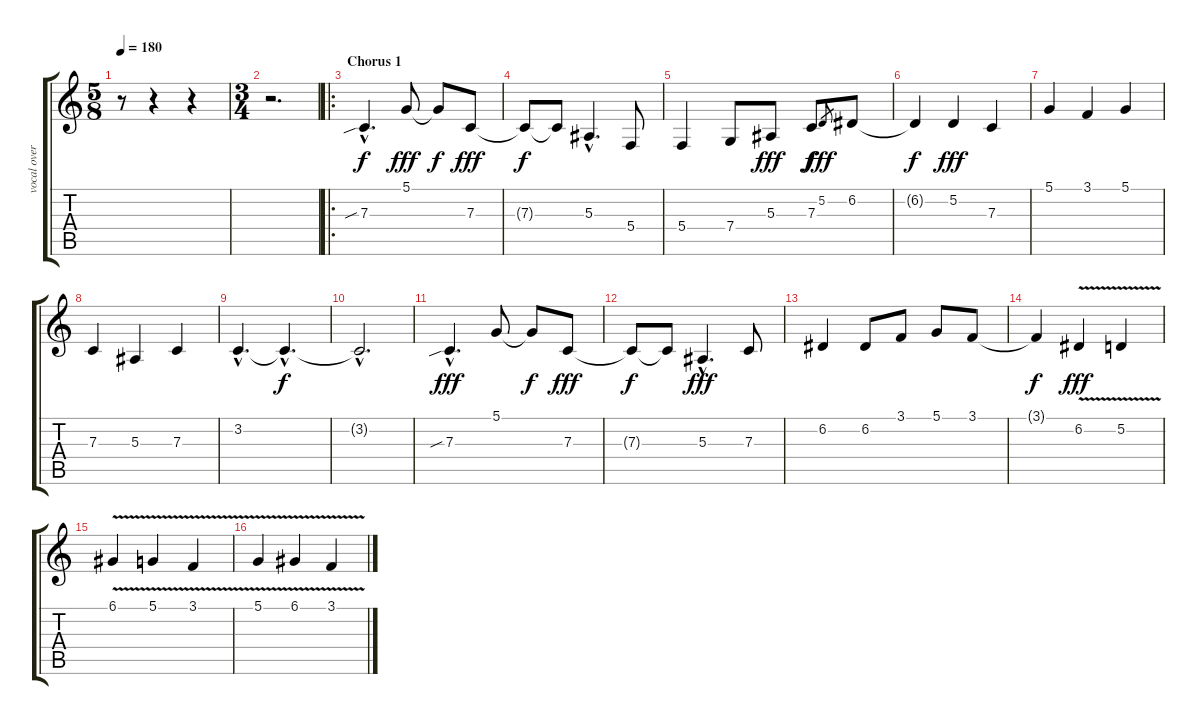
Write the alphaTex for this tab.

\track ("vocal overdub" "vocal over") {instrument pad4choir}
\staff {score tabs}
\tuning (D4 A3 F3 C3 G2 C2) {hide}
\ts (5 8)
\tempo 180
\clef g2
\ks c
r.8{dy f} r.4 r.4 |
\ts (3 4)
r.2{d} |
\ro
\section ("" "Chorus 1")
7.3{sib hac}.4{d} 5.1.8{dy fff} 5.1{t}.8{dy f} 7.3.8{dy fff} |
7.3{t}.8{dy f} 7.3{t}.8 5.3{hac}.4{d} 5.4.8 |
5.4.4 7.4.8 5.3.8{dy fff} 7.3.8{dy f} 5.2.8{gr dy fff} 6.2.8 |
6.2{t}.4{dy f} 5.2.4{dy fff} 7.3.4 |
5.1.4 3.1.4 5.1.4 |
7.3.4 5.3.4 7.3.4 |
3.2{hac}.4{d} 3.2{hac t}.4{d dy f} |
3.2{hac t}.2{d} |
7.3{sib hac}.4{d dy fff} 5.1.8 5.1{t}.8{dy f} 7.3.8{dy fff} |
7.3{t}.8{dy f} 7.3{t}.8 5.3{hac}.4{d dy fff} 7.3.8 |
6.2.4 6.2.8 3.1.8 5.1.8 3.1.8 |
3.1{t}.4{dy f} 6.2{v}.4{dy fff} 5.2{v}.4 |
6.1{v}.4 5.1{v}.4 3.1{v}.4 |
5.1{v}.4 6.1{v}.4 3.1{v}.4
